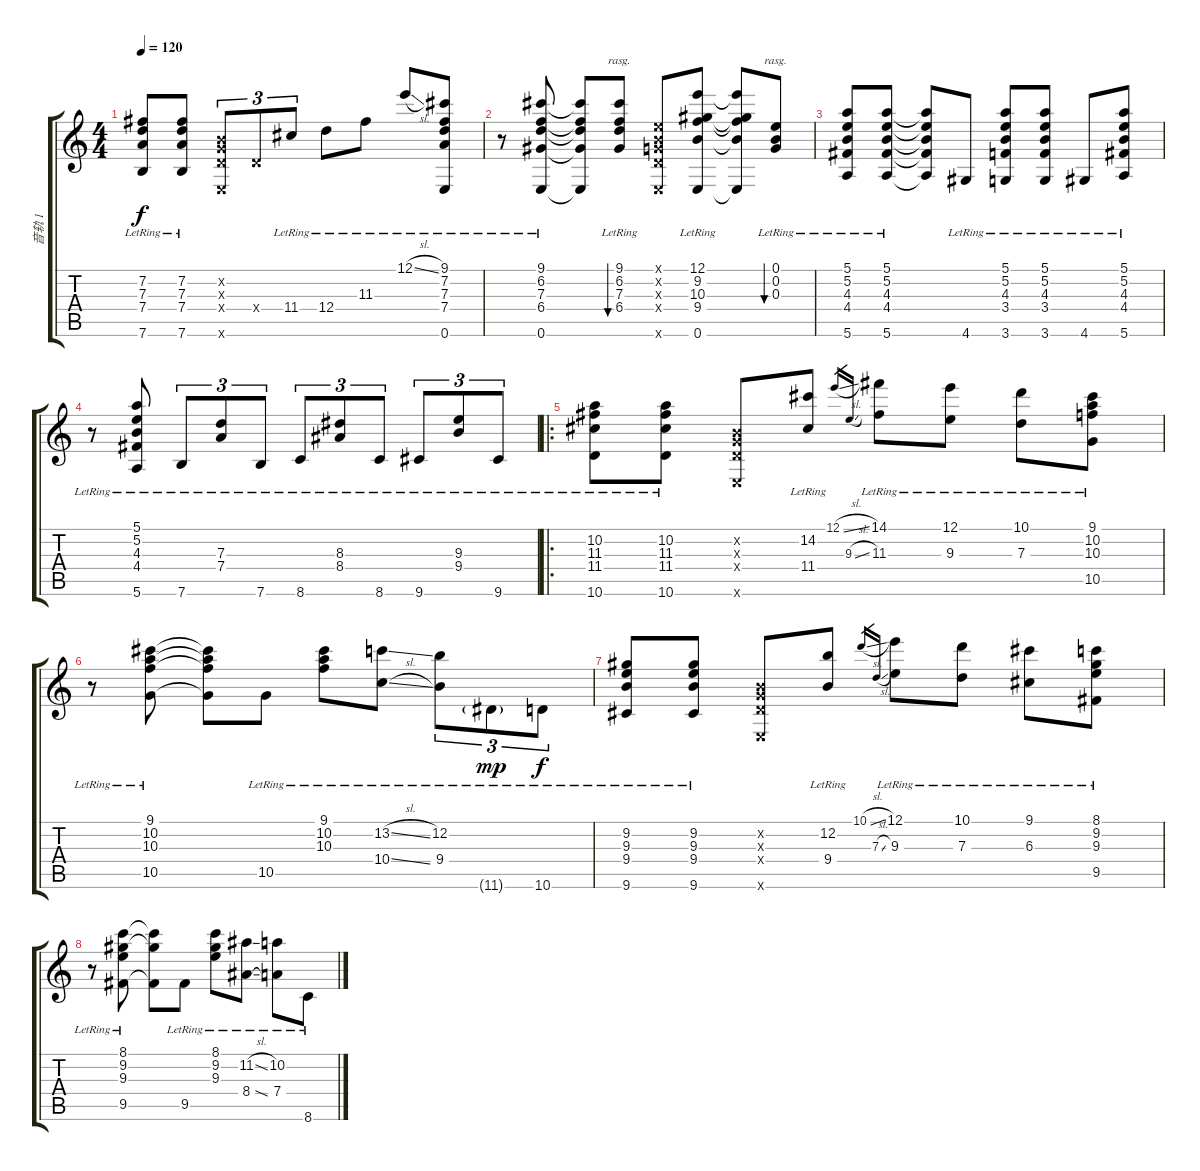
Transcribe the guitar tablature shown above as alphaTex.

\track ("音轨 1" "音轨 1") {instrument acousticguitarnylon}
\staff {score tabs}
\tuning (E4 B3 G3 D3 A2 E2) {hide}
\ts (4 4)
\tempo 120
\clef g2
\ks c
(7.2{lr} 7.3{lr} 7.4{lr} 7.6{lr}).8{dy f} (7.2{lr} 7.3{lr} 7.4{lr} 7.6{lr}).8 (0.2{x} 0.3{x} 0.4{x} 0.6{x}).8{tu (3 2)} 0.4{x}.8{tu (3 2)} 11.4{lr}.8{tu (3 2)} 12.4{lr}.8 11.3{lr}.8 12.1{sl lr}.8 (9.1{lr} 7.2{lr} 7.3{lr} 7.4{lr} 0.6{lr}).8 |
r.8 (9.1{lr} 6.2{lr} 7.3{lr} 6.4{lr} 0.6{lr}).8 (9.1{t} 6.2{t} 7.3{t} 6.4{t} 0.6{t}).8 (9.1{lr} 6.2{lr} 7.3{lr} 6.4{lr}).8{bu 240 rasg ii} (0.1{x} 0.2{x} 0.3{x} 0.4{x} 0.6{x}).8 (12.1{lr} 9.2{lr} 10.3{lr} 9.4{lr} 0.6{lr}).8 (12.1{t} 9.2{t} 10.3{t} 9.4{t} 0.6{t}).8 (0.1{lr} 0.2{lr} 0.3{lr}).8{bu 240 rasg ii} |
(5.1{lr} 5.2{lr} 4.3{lr} 4.4{lr} 5.6{lr}).8 (5.1{lr} 5.2{lr} 4.3{lr} 4.4{lr} 5.6{lr}).8 (5.1{t} 5.2{t} 4.3{t} 4.4{t} 5.6{t}).8 4.6{lr}.8 (5.1{lr} 5.2{lr} 4.3{lr} 3.4{lr} 3.6{lr}).8 (5.1{lr} 5.2{lr} 4.3{lr} 3.4{lr} 3.6{lr}).8 4.6{lr}.8 (5.1{lr} 5.2{lr} 4.3{lr} 4.4{lr} 5.6{lr}).8 |
r.8 (5.1{lr} 5.2{lr} 4.3{lr} 4.4{lr} 5.6{lr}).8 7.6{lr}.8{tu (3 2)} (7.3{lr} 7.4{lr}).8{tu (3 2)} 7.6{lr}.8{tu (3 2)} 8.6{lr}.8{tu (3 2)} (8.3{lr} 8.4{lr}).8{tu (3 2)} 8.6{lr}.8{tu (3 2)} 9.6{lr}.8{tu (3 2)} (9.3{lr} 9.4{lr}).8{tu (3 2)} 9.6{lr}.8{tu (3 2)} |
\ro
(10.2{lr} 11.3{lr} 11.4{lr} 10.6{lr}).8 (10.2{lr} 11.3{lr} 11.4{lr} 10.6{lr}).8 (0.2{x} 0.3{x} 0.4{x} 0.6{x}).8 (14.2{lr} 11.4{lr}).8 12.1{sl}.16{gr} 9.3{sl}.16{gr} (14.1{lr} 11.3{lr}).8 (12.1{lr} 9.3{lr}).8 (10.1{lr} 7.3{lr}).8 (9.1{lr} 10.2{lr} 10.3{lr} 10.5{lr}).8 |
r.8 (9.1{lr} 10.2{lr} 10.3{lr} 10.5{lr}).8 (9.1{t} 10.2{t} 10.3{t} 10.5{t}).8 10.5{lr}.8 (9.1{lr} 10.2{lr} 10.3{lr}).8 (13.2{sl lr} 10.4{sl lr}).8 (12.2{lr} 9.4{lr}).8{tu (3 2)} 11.6{g lr}.8{tu (3 2) dy mp} 10.6{lr}.8{tu (3 2) dy f} |
(9.2{lr} 9.3{lr} 9.4{lr} 9.6{lr}).8 (9.2{lr} 9.3{lr} 9.4{lr} 9.6{lr}).8 (0.2{x} 0.3{x} 0.4{x} 0.6{x}).8 (12.2{lr} 9.4{lr}).8 10.1{sl}.16{gr} 7.3{sl}.16{gr} (12.1{lr} 9.3{lr}).8 (10.1{lr} 7.3{lr}).8 (9.1{lr} 6.3{lr}).8 (8.1{lr} 9.2{lr} 9.3{lr} 9.5{lr}).8 |
r.8 (8.1{lr} 9.2{lr} 9.3{lr} 9.5{lr}).8 (8.1{t} 9.2{t} 9.5{t}).8 9.5{lr}.8 (8.1{lr} 9.2{lr} 9.3{lr}).8 (11.2{sl lr} 8.4{sl lr}).8 (10.2{lr} 7.4{lr}).8 8.6{lr}.8
